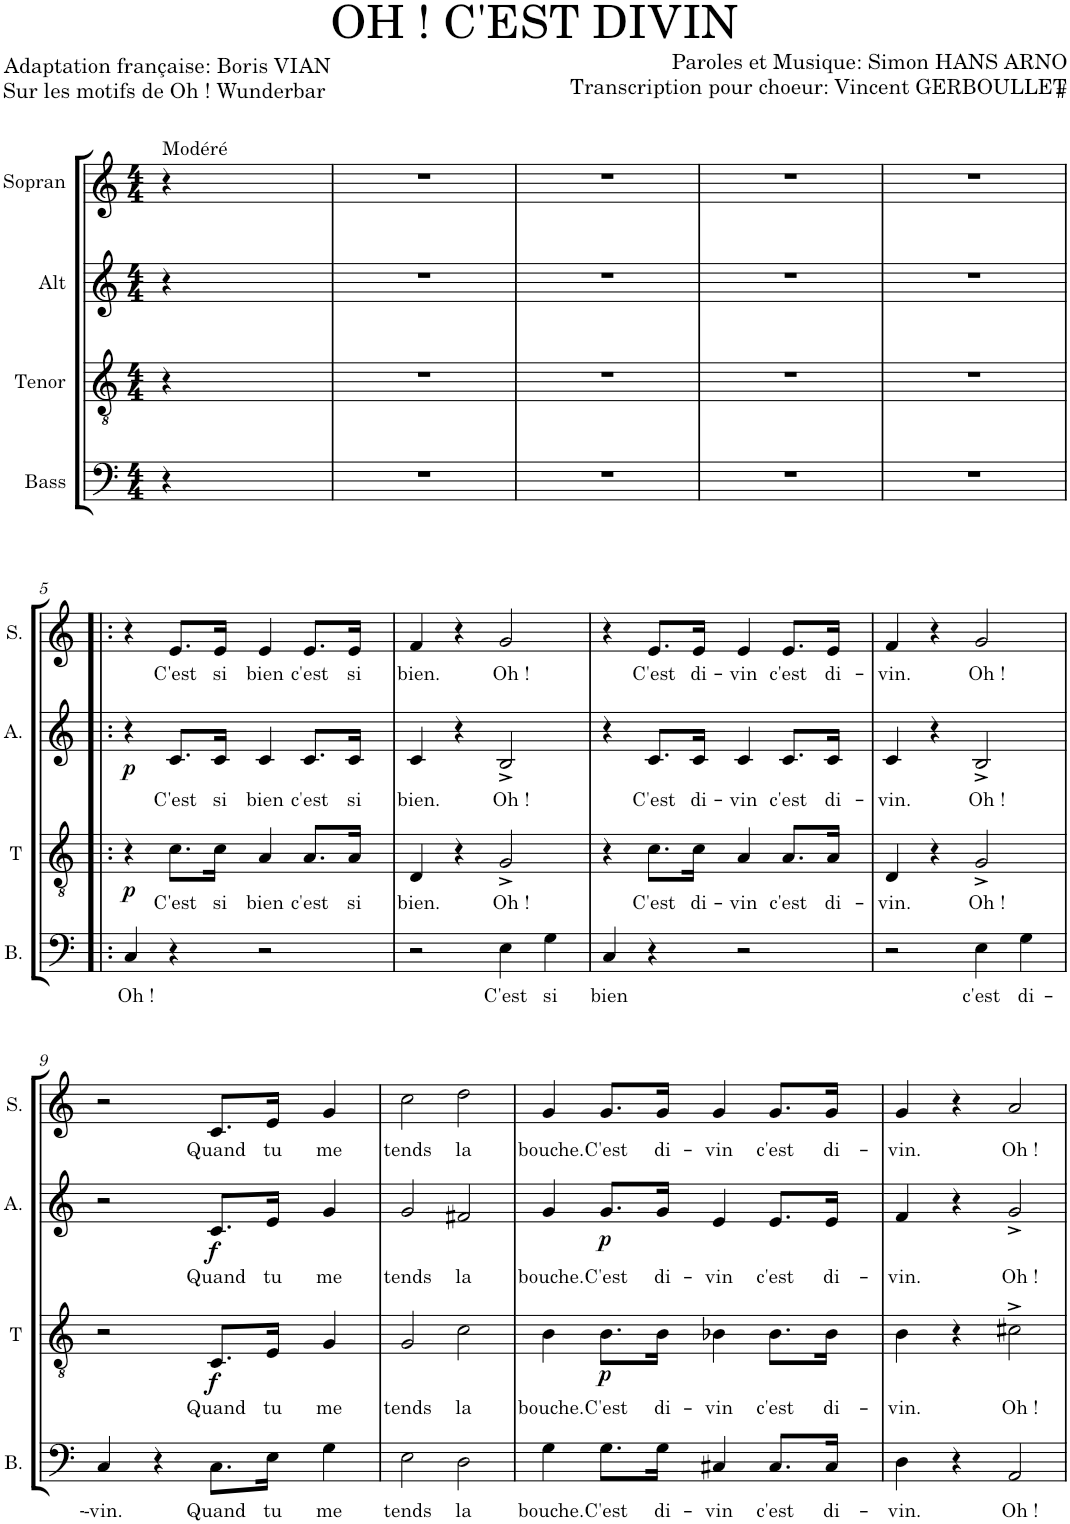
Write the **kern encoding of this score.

**kern	**text	**kern	**text	**dynam	**kern	**text	**dynam	**kern	**text
*part4	*part4	*part3	*part3	*part3	*part2	*part2	*part2	*part1	*part1
*staff4	*staff4	*staff3	*staff3	*staff3	*staff2	*staff2	*staff2	*staff1	*staff1
*I"Bass	*	*I"Tenor	*	*	*I"Alt	*	*	*I"Sopran	*
*I'B.	*	*I'T	*	*	*I'A.	*	*	*I'S.	*
*clefF4	*	*clefGv2	*	*	*clefG2	*	*	*clefG2	*
*k[]	*	*k[]	*	*	*k[]	*	*	*k[]	*
*M4/4	*	*M4/4	*	*	*M4/4	*	*	*M4/4	*
=	=	=	=	=	=	=	=	=	=
!	!	!	!	!	!	!	!	!LO:TX:a:t=Modéré	!
4r	.	4r	.	.	4r	.	.	4r	.
=1	=1	=1	=1	=1	=1	=1	=1	=1	=1
1r	.	1r	.	.	1r	.	.	1r	.
=2	=2	=2	=2	=2	=2	=2	=2	=2	=2
1r	.	1r	.	.	1r	.	.	1r	.
=3	=3	=3	=3	=3	=3	=3	=3	=3	=3
1r	.	1r	.	.	1r	.	.	1r	.
=4	=4	=4	=4	=4	=4	=4	=4	=4	=4
1r	.	1r	.	.	1r	.	.	1r	.
!!LO:LB:g=z
=5!|:	=5!|:	=5!|:	=5!|:	=5!|:	=5!|:	=5!|:	=5!|:	=5!|:	=5!|:
!	!LO:LY:b	!	!	!LO:DY:b	!	!	!LO:DY:b	!	!
4C/	Oh !	4r	.	p	4r	.	p	4r	.
!	!	!	!LO:LY:b	!	!	!LO:LY:b	!	!	!LO:LY:b
4r	.	8.c\L	C'est	.	8.c/L	C'est	.	8.e/L	C'est
!	!	!	!LO:LY:b	!	!	!LO:LY:b	!	!	!LO:LY:b
.	.	16c\Jk	si	.	16c/Jk	si	.	16e/Jk	si
!	!	!	!LO:LY:b	!	!	!LO:LY:b	!	!	!LO:LY:b
2r	.	4A/	bien	.	4c/	bien	.	4e/	bien
!	!	!	!LO:LY:b	!	!	!LO:LY:b	!	!	!LO:LY:b
.	.	8.A/L	c'est	.	8.c/L	c'est	.	8.e/L	c'est
!	!	!	!LO:LY:b	!	!	!LO:LY:b	!	!	!LO:LY:b
.	.	16A/Jk	si	.	16c/Jk	si	.	16e/Jk	si
=6	=6	=6	=6	=6	=6	=6	=6	=6	=6
!	!	!	!LO:LY:b	!	!	!LO:LY:b	!	!	!LO:LY:b
2r	.	4D/	bien.	.	4c/	bien.	.	4f/	bien.
.	.	4r	.	.	4r	.	.	4r	.
!	!LO:LY:b	!	!LO:LY:b	!	!	!LO:LY:b	!	!	!LO:LY:b
4E\	C'est	2G^/	Oh !	.	2B^/	Oh !	.	2g/	Oh !
!	!LO:LY:b	!	!	!	!	!	!	!	!
4G\	si	.	.	.	.	.	.	.	.
=7	=7	=7	=7	=7	=7	=7	=7	=7	=7
!	!LO:LY:b	!	!	!	!	!	!	!	!
4C/	bien	4r	.	.	4r	.	.	4r	.
!	!	!	!LO:LY:b	!	!	!LO:LY:b	!	!	!LO:LY:b
4r	.	8.c\L	C'est	.	8.c/L	C'est	.	8.e/L	C'est
!	!	!	!LO:LY:b	!	!	!LO:LY:b	!	!	!LO:LY:b
.	.	16c\Jk	di-	.	16c/Jk	di-	.	16e/Jk	di-
!	!	!	!LO:LY:b	!	!	!LO:LY:b	!	!	!LO:LY:b
2r	.	4A/	vin	.	4c/	vin	.	4e/	vin
!	!	!	!LO:LY:b	!	!	!LO:LY:b	!	!	!LO:LY:b
.	.	8.A/L	c'est	.	8.c/L	c'est	.	8.e/L	c'est
!	!	!	!LO:LY:b	!	!	!LO:LY:b	!	!	!LO:LY:b
.	.	16A/Jk	di-	.	16c/Jk	di-	.	16e/Jk	di-
=8	=8	=8	=8	=8	=8	=8	=8	=8	=8
!	!	!	!LO:LY:b	!	!	!LO:LY:b	!	!	!LO:LY:b
2r	.	4D/	vin.	.	4c/	vin.	.	4f/	vin.
.	.	4r	.	.	4r	.	.	4r	.
!	!LO:LY:b	!	!LO:LY:b	!	!	!LO:LY:b	!	!	!LO:LY:b
4E\	c'est	2G^/	Oh !	.	2B^/	Oh !	.	2g/	Oh !
!	!LO:LY:b	!	!	!	!	!	!	!	!
4G\	di-	.	.	.	.	.	.	.	.
!!LO:LB:g=z
=9	=9	=9	=9	=9	=9	=9	=9	=9	=9
!	!LO:LY:b	!	!	!	!	!	!	!	!
4C/	-vin.	2r	.	.	2r	.	.	2r	.
4r	.	.	.	.	.	.	.	.	.
!	!LO:LY:b	!	!LO:LY:b	!LO:DY:b	!	!LO:LY:b	!LO:DY:b	!	!LO:LY:b
8.C\L	Quand	8.C/L	Quand	f	8.c/L	Quand	f	8.c/L	Quand
!	!LO:LY:b	!	!LO:LY:b	!	!	!LO:LY:b	!	!	!LO:LY:b
16E\Jk	tu	16E/Jk	tu	.	16e/Jk	tu	.	16e/Jk	tu
!	!LO:LY:b	!	!LO:LY:b	!	!	!LO:LY:b	!	!	!LO:LY:b
4G\	me	4G/	me	.	4g/	me	.	4g/	me
=10	=10	=10	=10	=10	=10	=10	=10	=10	=10
!	!LO:LY:b	!	!LO:LY:b	!	!	!LO:LY:b	!	!	!LO:LY:b
2E\	tends	2G/	tends	.	2g/	tends	.	2cc\	tends
!	!LO:LY:b	!	!LO:LY:b	!	!	!LO:LY:b	!	!	!LO:LY:b
2D\	la	2c\	la	.	2f#X/	la	.	2dd\	la
=11	=11	=11	=11	=11	=11	=11	=11	=11	=11
!	!LO:LY:b	!	!LO:LY:b	!	!	!LO:LY:b	!	!	!LO:LY:b
4G\	bouche.	4B\	bouche.	.	4g/	bouche.	.	4g/	bouche.
!	!LO:LY:b	!	!LO:LY:b	!LO:DY:b	!	!LO:LY:b	!LO:DY:b	!	!LO:LY:b
8.G\L	C'est	8.B\L	C'est	p	8.g/L	C'est	p	8.g/L	C'est
!	!LO:LY:b	!	!LO:LY:b	!	!	!LO:LY:b	!	!	!LO:LY:b
16G\Jk	di-	16B\Jk	di-	.	16g/Jk	di-	.	16g/Jk	di-
!	!LO:LY:b	!	!LO:LY:b	!	!	!LO:LY:b	!	!	!LO:LY:b
4C#X/	vin	4B-X\	vin	.	4e/	vin	.	4g/	vin
!	!LO:LY:b	!	!LO:LY:b	!	!	!LO:LY:b	!	!	!LO:LY:b
8.C#/L	c'est	8.B-\L	c'est	.	8.e/L	c'est	.	8.g/L	c'est
!	!LO:LY:b	!	!LO:LY:b	!	!	!LO:LY:b	!	!	!LO:LY:b
16C#/Jk	di-	16B-\Jk	di-	.	16e/Jk	di-	.	16g/Jk	di-
=12	=12	=12	=12	=12	=12	=12	=12	=12	=12
!	!LO:LY:b	!	!LO:LY:b	!	!	!LO:LY:b	!	!	!LO:LY:b
4D\	vin.	4B\	vin.	.	4f/	vin.	.	4g/	vin.
4r	.	4r	.	.	4r	.	.	4r	.
!	!LO:LY:b	!	!LO:LY:b	!	!	!LO:LY:b	!	!	!LO:LY:b
2AA/	Oh !	2c#X^\	Oh !	.	2g^/	Oh !	.	2a/	Oh !
=	=	=	=	=	=	=	=	=	=
*-	*-	*-	*-	*-	*-	*-	*-	*-	*-
